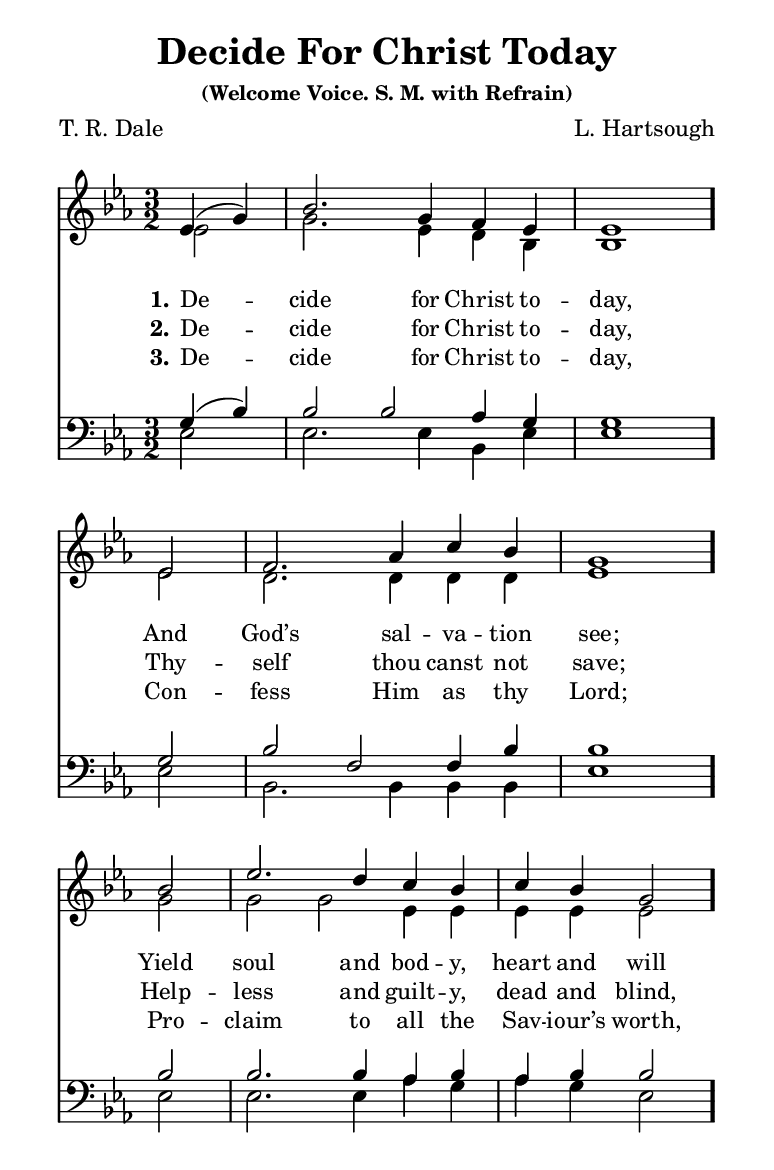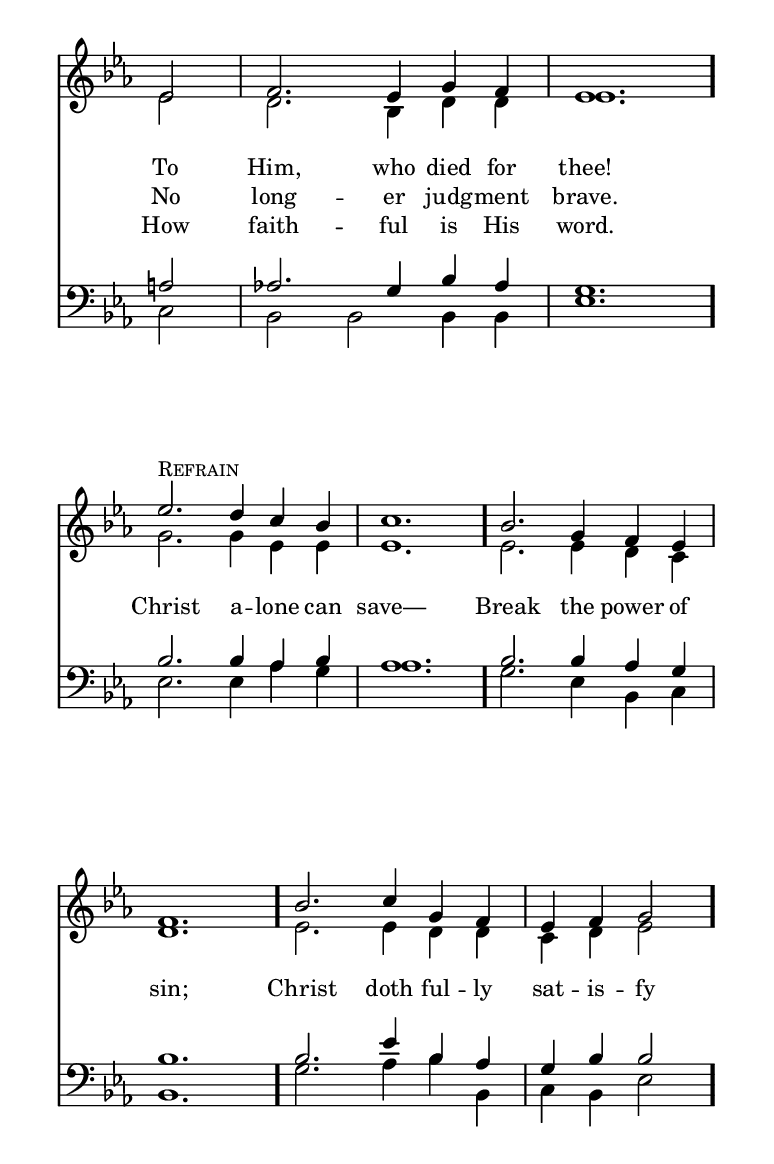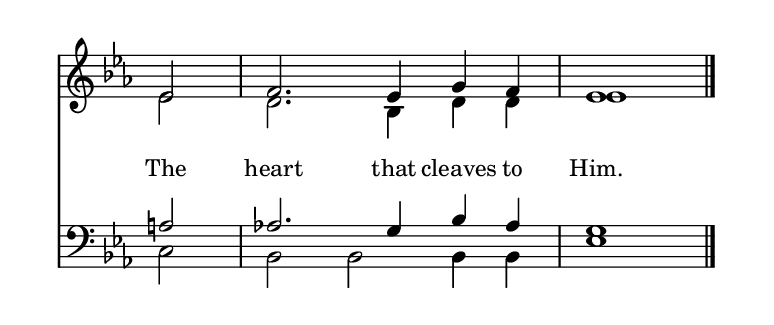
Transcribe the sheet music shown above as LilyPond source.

\include "common/global.ily"
\paper {
  \include "common/paper.ily"
  %ragged-bottom = ##t
  %ragged-last-bottom = ##t
  %systems-per-page = ##f
  %page-count = ##f
}

\header{
  title = "Decide For Christ Today"
  subsubtitle = "(Welcome Voice. S. M. with Refrain)"
  %meter = "S.M. with Refrain"
  poet = "T. R. Dale"
  composer = "L. Hartsough"
  %copyright = ""
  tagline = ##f
}

% for fermata in MIDI
ta = { \tempo 4=140 }
tb = { \tempo 4=70  }

patternAA = { c4( c4) | c2. c4 c4 c4 | c1 }
patternAB = { c2      | c2. c4 c4 c4 | c1 }
patternAC = { c4( c4) | c2  c2 c4 c4 | c1 }

patternBA = { \patternAB }
patternBB = { c2 | c2 c2 c4 c4 | c1 }

patternCA = { c2 | c2. c4 c4 c4 | c4 c4 c2 }
patternCB = { c2 | c2  c2 c4 c4 | c4 c4 c2 }

patternDA = { c2 | c2. c4 c4 c4 | c1. }
patternDB = { c2 | c2  c2 c4 c4 | c1. }

patternEA = { c2. c4 c4 c4 | c1. }

patternFA = { c2. c4 c4 c4 | c4 c4 c2 }

patternGA = { c2 | c2. c4 c4 c4 | c1 }
patternGB = { c2 | c2  c2 c4 c4 | c1 }

global = {
  \include "common/overrides.ily"
  \override Staff.TimeSignature.style = #'()
  \time 3/2
  \override Score.MetronomeMark.transparent = ##t % hide all fermata changes too
  \ta
  \key ees \major
  \partial 2
  \autoBeamOff
}

notesSoprano = {
\global
\relative c' {

  \changePitch \patternAA { ees g | bes g f ees | ees }
  \changePitch \patternBA { ees | f aes c bes | g }
  \changePitch \patternCA { bes | ees d c bes | c bes g }
  \changePitch \patternDA { ees | f ees g f | ees }

  << s^\markup { \small \caps "Refrain" }
  \changePitch \patternEA { ees' d c bes | c } >>
  \changePitch \patternEA { bes g f ees | f }
  \changePitch \patternFA { bes c g f | ees f g }
  \changePitch \patternGA { ees | f ees g f | ees }

  \bar "|."

}
}

notesAlto = {
\global
\relative e' {

  \changePitch \patternAB { ees | g ees d bes | bes }
  \changePitch \patternBA { ees | d d d d | ees }
  \changePitch \patternCB { g | g g ees ees | ees ees ees }
  \changePitch \patternDA { ees | d bes d d | ees }

  \changePitch \patternEA { g g ees ees | ees }
  \changePitch \patternEA { ees ees d c | d }
  \changePitch \patternFA { ees ees d d | c d ees }
  \changePitch \patternGA { ees | d bes d d | ees }

}
}

notesTenor = {
\global
\relative a {

  \changePitch \patternAC { g bes | bes bes aes g | g }
  \changePitch \patternBB { g | bes f f bes | bes }
  \changePitch \patternCA { bes | bes bes aes bes | aes bes bes }
  \changePitch \patternDA { a | aes! g bes aes | g }

  \changePitch \patternEA { bes bes aes bes | aes }
  \changePitch \patternEA { bes bes aes g | bes }
  \changePitch \patternFA { bes ees bes aes | g bes bes }
  \changePitch \patternGA { a | aes! g bes aes | g }

}
}

notesBass = {
\global
\relative f {

  \changePitch \patternAB { ees | ees ees bes ees | ees }
  \changePitch \patternBA { ees | bes bes bes bes | ees }
  \changePitch \patternCA { ees | ees ees aes g | aes g ees }
  \changePitch \patternDB { c | bes bes bes bes | ees }

  \changePitch \patternEA { ees ees aes g | aes }
  \changePitch \patternEA { g ees bes c | bes }
  \changePitch \patternFA { g' aes bes bes, | c bes ees }
  \changePitch \patternGB { c | bes bes bes bes | ees }

}
}

Refrain = \lyricmode {

Christ a -- lone can save— \bar "."
Break the power of sin; \bar "."
Christ doth ful -- ly sat -- is -- fy \bar "."
The heart that cleaves to Him. \bar "."

}

wordsA = \lyricmode {
\set stanza = "1."

De -- cide for Christ to -- day, \bar "."
And God’s sal -- va -- tion see; \bar "." \break
Yield soul and bod -- y, heart and will \bar "."
To Him, who died for thee! \bar "." \break

}

wordsB = \lyricmode {
\set stanza = "2."

De -- cide for Christ to -- day,
Thy -- self thou canst not save;
Help -- less and guilt -- y, dead and blind,
No long -- er judg -- ment brave.

\Refrain

}

wordsC = \lyricmode {
\set stanza = "3."

De -- cide for Christ to -- day,
Con -- fess Him as thy Lord;
Pro -- claim to all the Sav -- iour’s worth,
How faith -- ful is His word.

}

\score {
  \context ChoirStaff <<
    \context Staff = upper <<
      \set ChoirStaff.systemStartDelimiter = #'SystemStartBar
      \context Voice  = sopranos { \voiceOne << \notesSoprano >> }
      \context Voice  = altos { \voiceTwo << \notesAlto >> }
      \context Lyrics = one   \lyricsto sopranos \wordsA
      \context Lyrics = two   \lyricsto sopranos \wordsB
      \context Lyrics = three \lyricsto sopranos \wordsC
    >>
    \context Staff = men <<
      \clef bass
      \context Voice  = tenors { \voiceOne << \notesTenor >> }
      \context Voice  = basses { \voiceTwo << \notesBass >> }
    >>
  >>
  \layout {
    \include "common/layout.ily"
  }
  \midi{
    \include "common/midi.ily"
  }
}

\version "2.18.0"  % necessary for upgrading to future LilyPond versions.

% vi:set et ts=2 sw=2 ai nocindent syntax=lilypond
